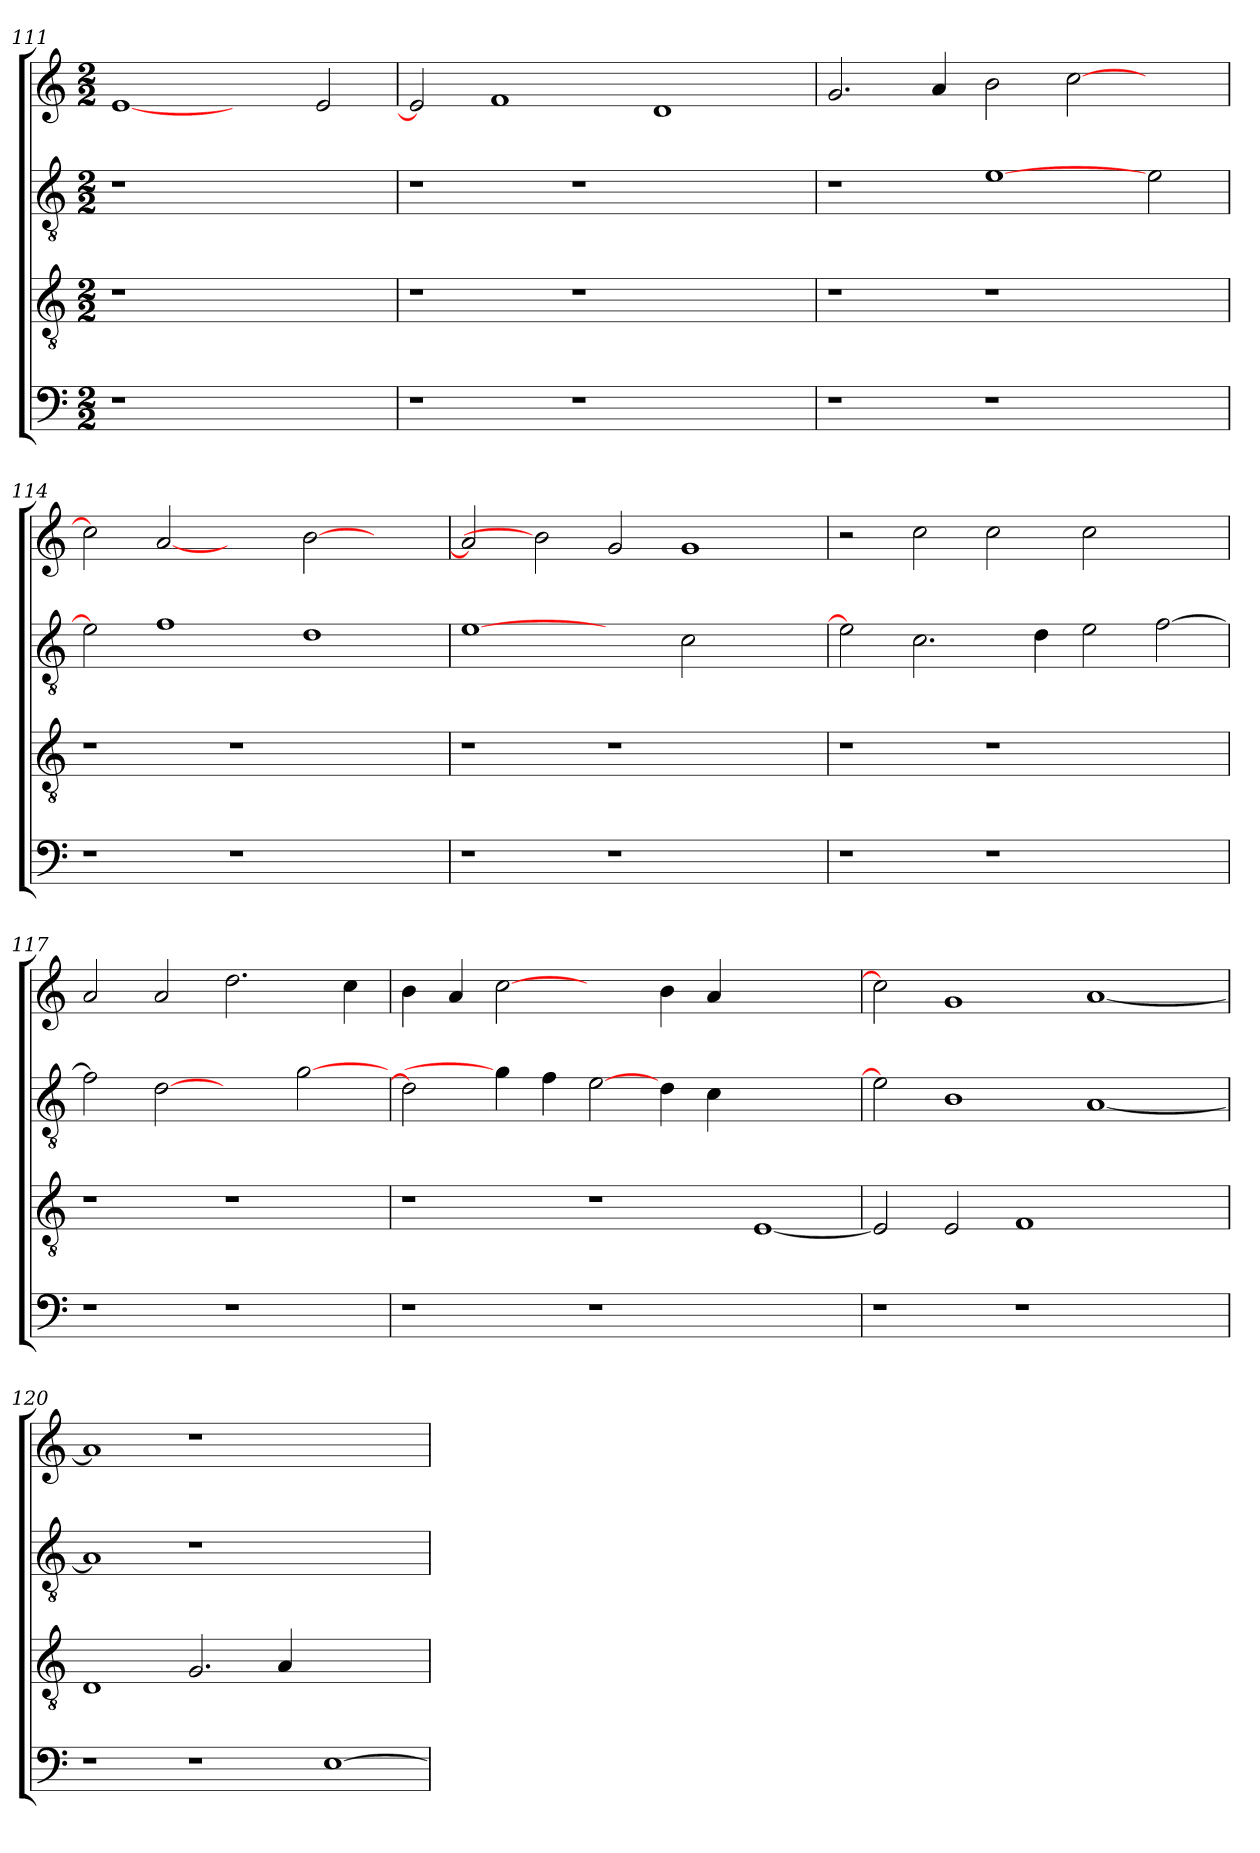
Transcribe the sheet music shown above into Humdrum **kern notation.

**kern	**kern	**kern	**kern
*part4	*part3	*part2	*part1
*staff4	*staff3	*staff2	*staff1
*clefF4	*clefGv2	*clefGv2	*clefG2
*k[]	*k[]	*k[]	*k[]
*M2/2	*M2/2	*M2/2	*M2/2
=111	=111	=111	=111
1r	1r	1r	[1e
1ryy	1ryy	1ryy	2ryy
.	.	.	2e/
=112	=112	=112	=112
1r	1r	1r	2e]
.	.	.	1f
1r	1r	1r	.
.	.	.	1d
2ryy	2ryy	2ryy	.
=113	=113	=113	=113
1r	1r	1r	2.g/
.	.	.	4a/
1r	1r	[1e	2b\
.	.	.	[2cc\
2ryy	2ryy	2e\	2ryy
=114	=114	=114	=114
1r	1r	2e]	2cc\]
.	.	1f	[2a
1r	1r	.	2ryy
.	.	1d	[2b\
2ryy	2ryy	.	2ryy
=115	=115	=115	=115
1r	1r	[1e	2a]
.	.	.	2b\]
1r	1r	2ryy	2g/
.	.	2c\	1g
2ryy	2ryy	2ryy	.
=116	=116	=116	=116
1r	1r	2e]	2r
.	.	2.c\	2cc\
1r	1r	.	2cc\
.	.	4d\	.
.	.	2e\	2cc\
2ryy	2ryy	[2f\	2ryy
=117	=117	=117	=117
1r	1r	2f\]	2a/
.	.	[2d	2a/
1r	1r	2ryy	2.dd\
.	.	[2g\	.
.	.	.	4cc\
=118	=118	=118	=118
1r	1r	2d]	4b\
.	.	.	4a/
.	.	4g\]	[2cc
.	.	4f\	.
1r	1r	[2e	2ryy
.	.	4d\	4b\
.	.	4c\	4a/
1ryy	[1E	1ryy	1ryy
=119	=119	=119	=119
1r	2E/]	2e]	2cc]
.	2E/	1B	1g
1r	1F	.	.
.	.	[1A	[1a
2ryy	2ryy	.	.
=120	=120	=120	=120
1r	1D	1A]	1a]
1r	2.G/	1r	1r
.	4A/	.	.
[1E	1ryy	1ryy	1ryy
=	=	=	=
*-	*-	*-	*-
